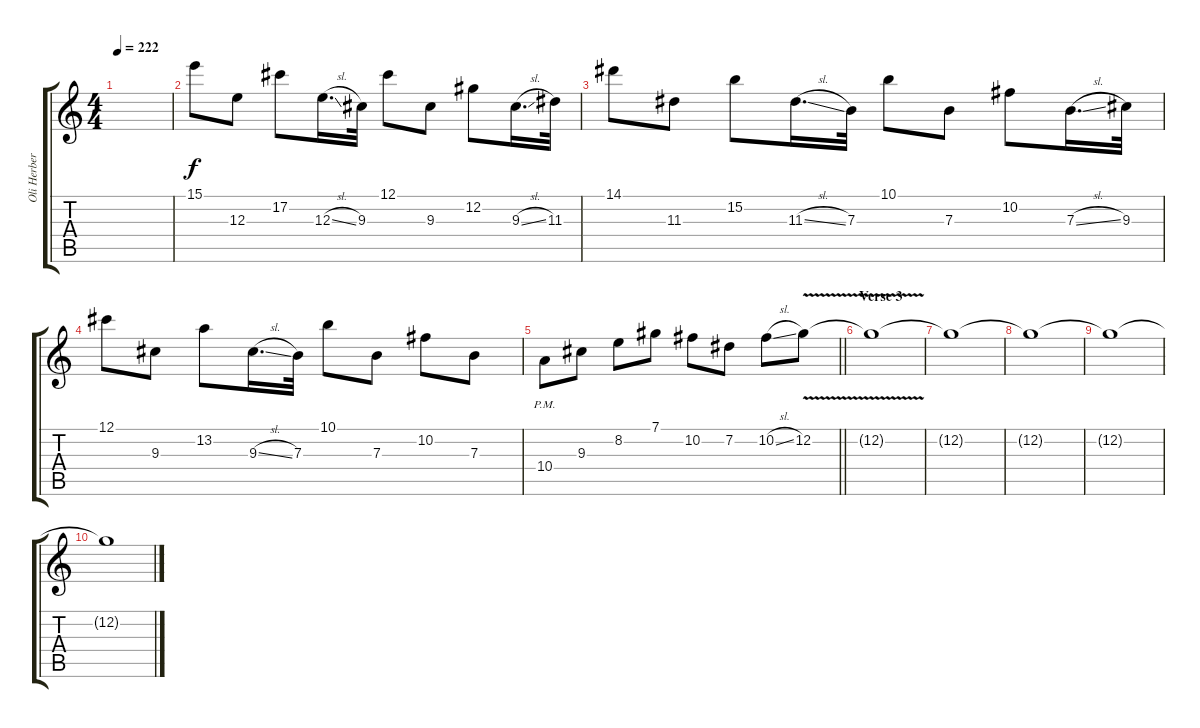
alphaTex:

\track ("Oli Herbert (Harmonies)" "Oli Herber") {instrument distortionguitar}
\staff {score tabs}
\tuning (Db4 Ab3 E3 B2 Gb2 Db2) {hide}
\ts (4 4)
\tempo 222
\clef g2
\ks c
|
15.1.8{volume 12} 12.3.8 17.2.8 12.3{sl}.16{d} 9.3.32 12.1.8 9.3.8 12.2.8 9.3{sl}.16{d} 11.3.32 |
14.1.8 11.3.8 15.2.8 11.3{sl}.16{d} 7.3.32 10.1.8 7.3.8 10.2.8 7.3{sl}.16{d} 9.3.32 |
12.1.8 9.3.8 13.2.8 9.3{sl}.16{d} 7.3.32 10.1.8 7.3.8 10.2.8 7.3.8 |
\barLineRight lightlight
10.4{pm}.8 9.3.8 8.2.8 7.1.8 10.2.8 7.2.8 10.2{sl}.8 12.2{v}.8 |
\section ("" "Verse 3")
12.2{t}.1 |
12.2{t}.1{volume 0} |
12.2{t}.1 |
12.2{t}.1 |
12.2{t}.1
